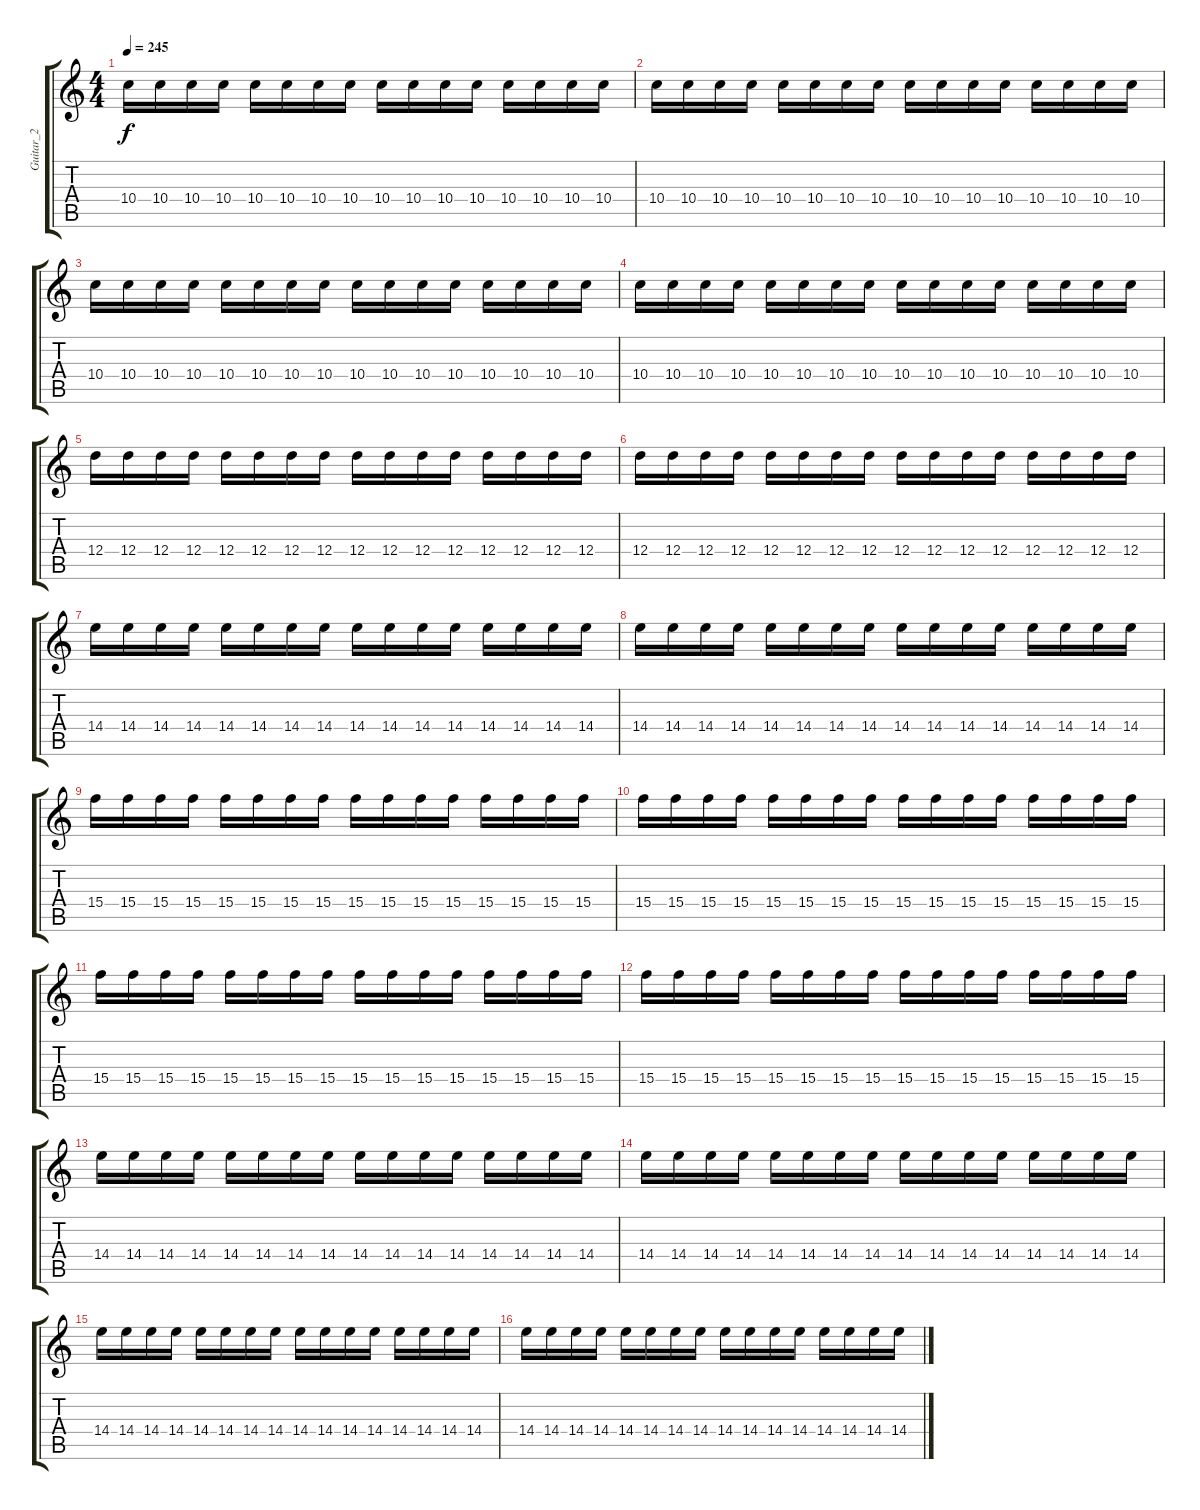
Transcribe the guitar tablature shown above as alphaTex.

\track ("Guitar_2" "Guitar_2") {instrument electricguitarjazz}
\staff {score tabs}
\tuning (E4 B3 G3 D3 A2 E2) {hide}
\ts (4 4)
\tempo 245
\clef g2
\ks c
10.4.16{dy f} 10.4.16 10.4.16 10.4.16 10.4.16 10.4.16 10.4.16 10.4.16 10.4.16 10.4.16 10.4.16 10.4.16 10.4.16 10.4.16 10.4.16 10.4.16 |
10.4.16 10.4.16 10.4.16 10.4.16 10.4.16 10.4.16 10.4.16 10.4.16 10.4.16 10.4.16 10.4.16 10.4.16 10.4.16 10.4.16 10.4.16 10.4.16 |
10.4.16 10.4.16 10.4.16 10.4.16 10.4.16 10.4.16 10.4.16 10.4.16 10.4.16 10.4.16 10.4.16 10.4.16 10.4.16 10.4.16 10.4.16 10.4.16 |
10.4.16 10.4.16 10.4.16 10.4.16 10.4.16 10.4.16 10.4.16 10.4.16 10.4.16 10.4.16 10.4.16 10.4.16 10.4.16 10.4.16 10.4.16 10.4.16 |
12.4.16 12.4.16 12.4.16 12.4.16 12.4.16 12.4.16 12.4.16 12.4.16 12.4.16 12.4.16 12.4.16 12.4.16 12.4.16 12.4.16 12.4.16 12.4.16 |
12.4.16 12.4.16 12.4.16 12.4.16 12.4.16 12.4.16 12.4.16 12.4.16 12.4.16 12.4.16 12.4.16 12.4.16 12.4.16 12.4.16 12.4.16 12.4.16 |
14.4.16 14.4.16 14.4.16 14.4.16 14.4.16 14.4.16 14.4.16 14.4.16 14.4.16 14.4.16 14.4.16 14.4.16 14.4.16 14.4.16 14.4.16 14.4.16 |
14.4.16 14.4.16 14.4.16 14.4.16 14.4.16 14.4.16 14.4.16 14.4.16 14.4.16 14.4.16 14.4.16 14.4.16 14.4.16 14.4.16 14.4.16 14.4.16 |
15.4.16 15.4.16 15.4.16 15.4.16 15.4.16 15.4.16 15.4.16 15.4.16 15.4.16 15.4.16 15.4.16 15.4.16 15.4.16 15.4.16 15.4.16 15.4.16 |
15.4.16 15.4.16 15.4.16 15.4.16 15.4.16 15.4.16 15.4.16 15.4.16 15.4.16 15.4.16 15.4.16 15.4.16 15.4.16 15.4.16 15.4.16 15.4.16 |
15.4.16 15.4.16 15.4.16 15.4.16 15.4.16 15.4.16 15.4.16 15.4.16 15.4.16 15.4.16 15.4.16 15.4.16 15.4.16 15.4.16 15.4.16 15.4.16 |
15.4.16 15.4.16 15.4.16 15.4.16 15.4.16 15.4.16 15.4.16 15.4.16 15.4.16 15.4.16 15.4.16 15.4.16 15.4.16 15.4.16 15.4.16 15.4.16 |
14.4.16 14.4.16 14.4.16 14.4.16 14.4.16 14.4.16 14.4.16 14.4.16 14.4.16 14.4.16 14.4.16 14.4.16 14.4.16 14.4.16 14.4.16 14.4.16 |
14.4.16 14.4.16 14.4.16 14.4.16 14.4.16 14.4.16 14.4.16 14.4.16 14.4.16 14.4.16 14.4.16 14.4.16 14.4.16 14.4.16 14.4.16 14.4.16 |
14.4.16 14.4.16 14.4.16 14.4.16 14.4.16 14.4.16 14.4.16 14.4.16 14.4.16 14.4.16 14.4.16 14.4.16 14.4.16 14.4.16 14.4.16 14.4.16 |
14.4.16 14.4.16 14.4.16 14.4.16 14.4.16 14.4.16 14.4.16 14.4.16 14.4.16 14.4.16 14.4.16 14.4.16 14.4.16 14.4.16 14.4.16 14.4.16
